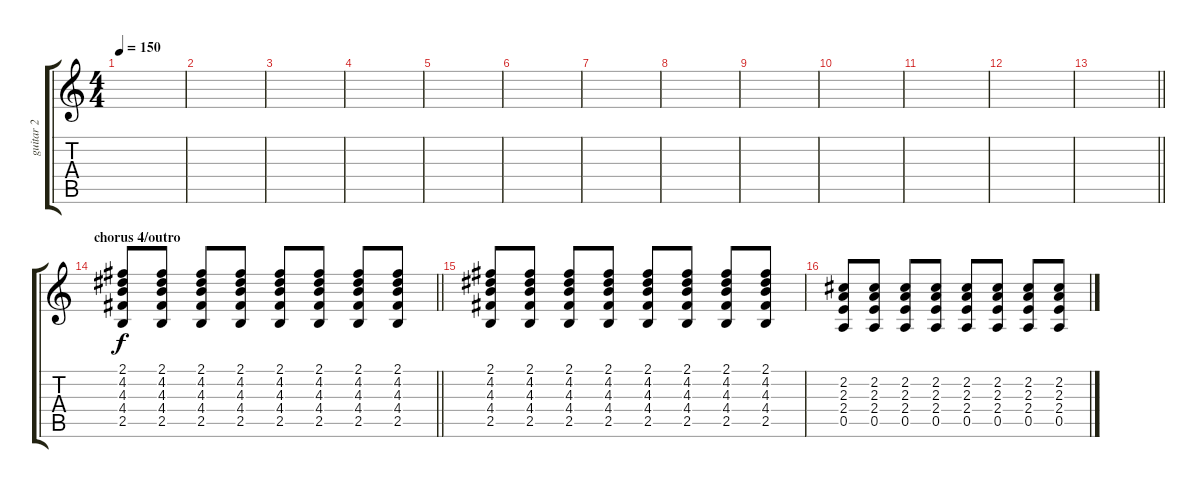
\track ("guitar 2" "guitar 2") {instrument electricguitarclean}
\staff {score tabs}
\tuning (E4 B3 G3 D3 A2 E2) {hide}
\ts (4 4)
\tempo 150
\clef g2
\ks c
|
|
|
|
|
|
|
|
|
|
|
|
\barLineRight lightlight
|
\section ("" "chorus 4/outro")
\barLineRight lightlight
(2.1 4.2 4.3 4.4 2.5).8 (2.1 4.2 4.3 4.4 2.5).8 (2.1 4.2 4.3 4.4 2.5).8 (2.1 4.2 4.3 4.4 2.5).8 (2.1 4.2 4.3 4.4 2.5).8 (2.1 4.2 4.3 4.4 2.5).8 (2.1 4.2 4.3 4.4 2.5).8 (2.1 4.2 4.3 4.4 2.5).8 |
(2.1 4.2 4.3 4.4 2.5).8 (2.1 4.2 4.3 4.4 2.5).8 (2.1 4.2 4.3 4.4 2.5).8 (2.1 4.2 4.3 4.4 2.5).8 (2.1 4.2 4.3 4.4 2.5).8 (2.1 4.2 4.3 4.4 2.5).8 (2.1 4.2 4.3 4.4 2.5).8 (2.1 4.2 4.3 4.4 2.5).8 |
(2.2 2.3 2.4 0.5).8 (2.2 2.3 2.4 0.5).8 (2.2 2.3 2.4 0.5).8 (2.2 2.3 2.4 0.5).8 (2.2 2.3 2.4 0.5).8 (2.2 2.3 2.4 0.5).8 (2.2 2.3 2.4 0.5).8 (2.2 2.3 2.4 0.5).8
